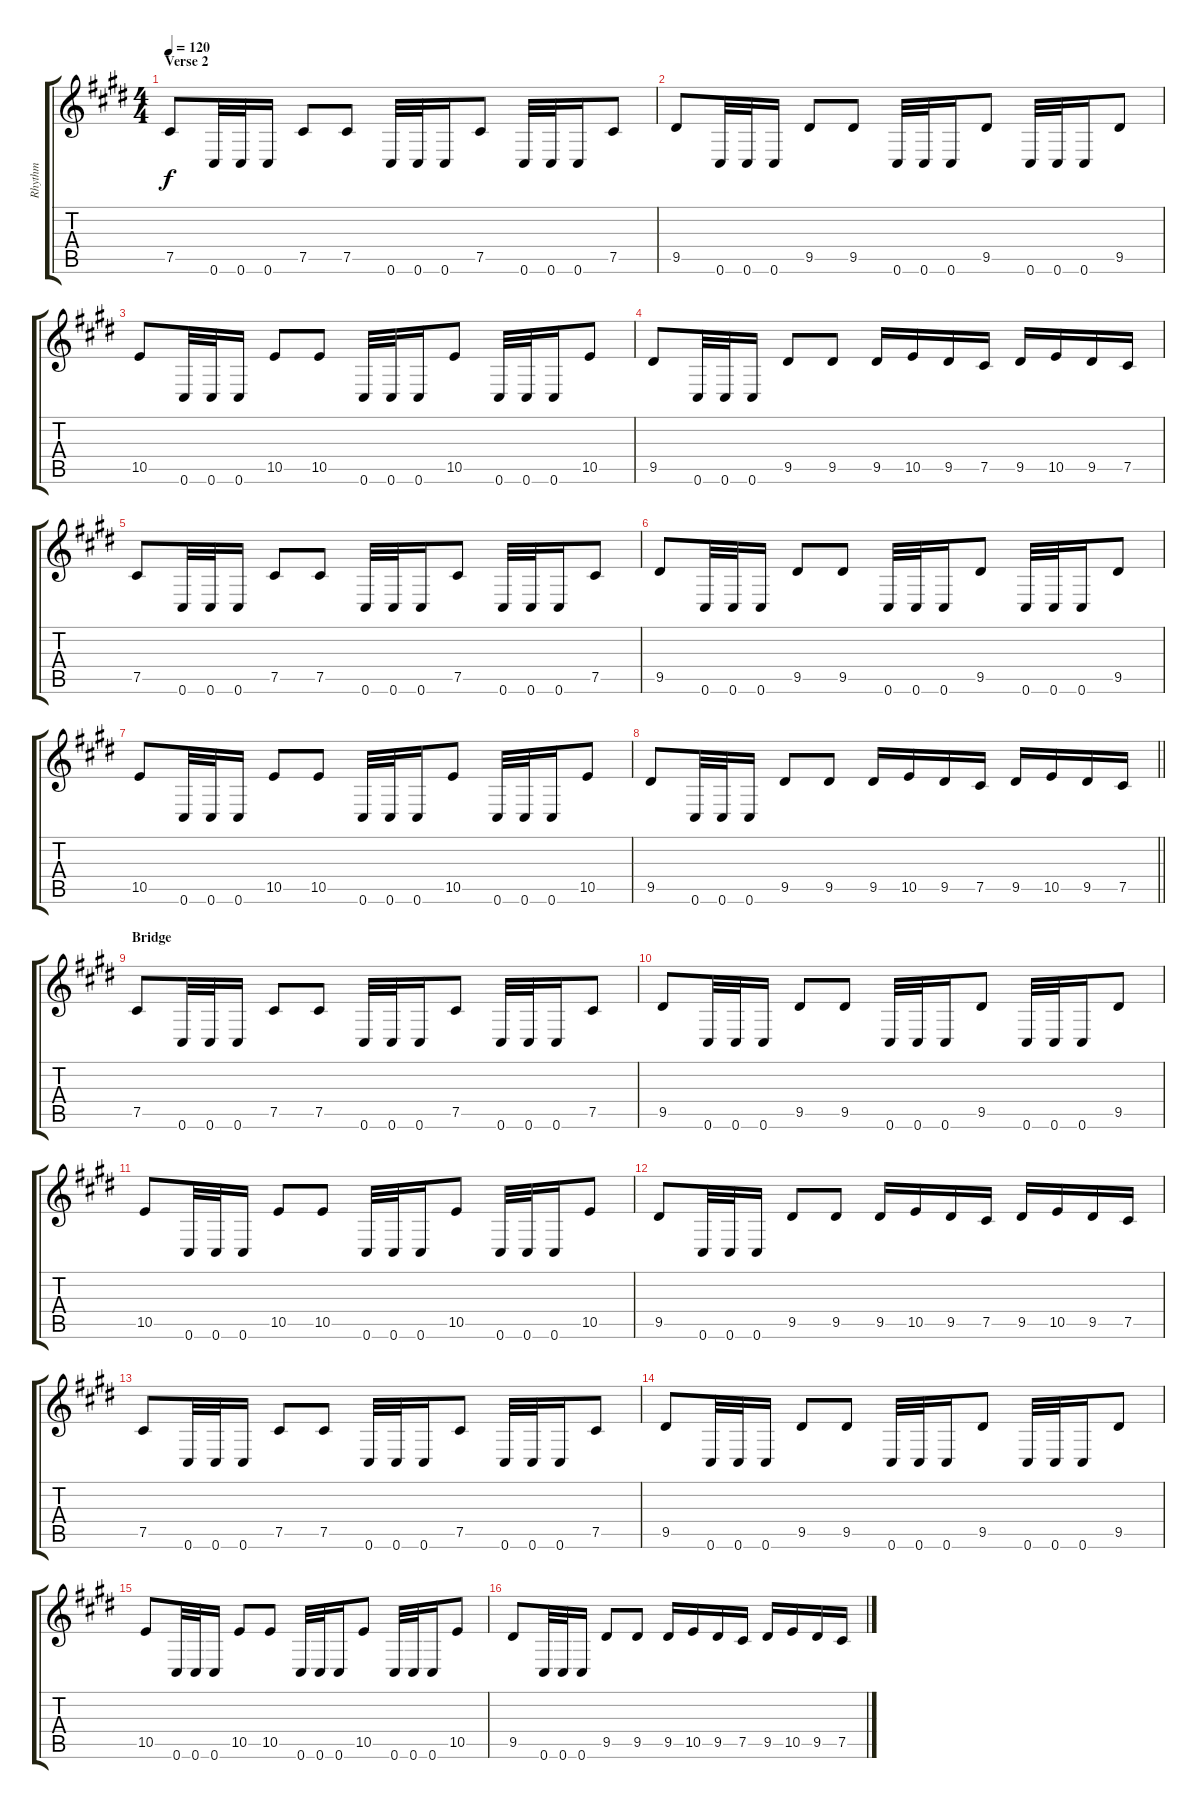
\track ("Rhythm" "Rhythm") {instrument distortionguitar}
\staff {score tabs}
\tuning (Db4 Ab3 E3 B2 Gb2 Db2) {hide}
\ts (4 4)
\section ("" "Verse 2")
\tempo 120
\clef g2
\ks c#minor
7.5.8{dy f} 0.6.32 0.6.32 0.6.16 7.5.8 7.5.8 0.6.32 0.6.32 0.6.16 7.5.8 0.6.32 0.6.32 0.6.16 7.5.8 |
9.5.8 0.6.32 0.6.32 0.6.16 9.5.8 9.5.8 0.6.32 0.6.32 0.6.16 9.5.8 0.6.32 0.6.32 0.6.16 9.5.8 |
10.5.8 0.6.32 0.6.32 0.6.16 10.5.8 10.5.8 0.6.32 0.6.32 0.6.16 10.5.8 0.6.32 0.6.32 0.6.16 10.5.8 |
9.5.8 0.6.32 0.6.32 0.6.16 9.5.8 9.5.8 9.5.16 10.5.16 9.5.16 7.5.16 9.5.16 10.5.16 9.5.16 7.5.16 |
7.5.8 0.6.32 0.6.32 0.6.16 7.5.8 7.5.8 0.6.32 0.6.32 0.6.16 7.5.8 0.6.32 0.6.32 0.6.16 7.5.8 |
9.5.8 0.6.32 0.6.32 0.6.16 9.5.8 9.5.8 0.6.32 0.6.32 0.6.16 9.5.8 0.6.32 0.6.32 0.6.16 9.5.8 |
10.5.8 0.6.32 0.6.32 0.6.16 10.5.8 10.5.8 0.6.32 0.6.32 0.6.16 10.5.8 0.6.32 0.6.32 0.6.16 10.5.8 |
\barLineRight lightlight
9.5.8 0.6.32 0.6.32 0.6.16 9.5.8 9.5.8 9.5.16 10.5.16 9.5.16 7.5.16 9.5.16 10.5.16 9.5.16 7.5.16 |
\section ("" "Bridge")
7.5.8 0.6.32 0.6.32 0.6.16 7.5.8 7.5.8 0.6.32 0.6.32 0.6.16 7.5.8 0.6.32 0.6.32 0.6.16 7.5.8 |
9.5.8 0.6.32 0.6.32 0.6.16 9.5.8 9.5.8 0.6.32 0.6.32 0.6.16 9.5.8 0.6.32 0.6.32 0.6.16 9.5.8 |
10.5.8 0.6.32 0.6.32 0.6.16 10.5.8 10.5.8 0.6.32 0.6.32 0.6.16 10.5.8 0.6.32 0.6.32 0.6.16 10.5.8 |
9.5.8 0.6.32 0.6.32 0.6.16 9.5.8 9.5.8 9.5.16 10.5.16 9.5.16 7.5.16 9.5.16 10.5.16 9.5.16 7.5.16 |
7.5.8 0.6.32 0.6.32 0.6.16 7.5.8 7.5.8 0.6.32 0.6.32 0.6.16 7.5.8 0.6.32 0.6.32 0.6.16 7.5.8 |
9.5.8 0.6.32 0.6.32 0.6.16 9.5.8 9.5.8 0.6.32 0.6.32 0.6.16 9.5.8 0.6.32 0.6.32 0.6.16 9.5.8 |
10.5.8 0.6.32 0.6.32 0.6.16 10.5.8 10.5.8 0.6.32 0.6.32 0.6.16 10.5.8 0.6.32 0.6.32 0.6.16 10.5.8 |
9.5.8 0.6.32 0.6.32 0.6.16 9.5.8 9.5.8 9.5.16 10.5.16 9.5.16 7.5.16 9.5.16 10.5.16 9.5.16 7.5.16
